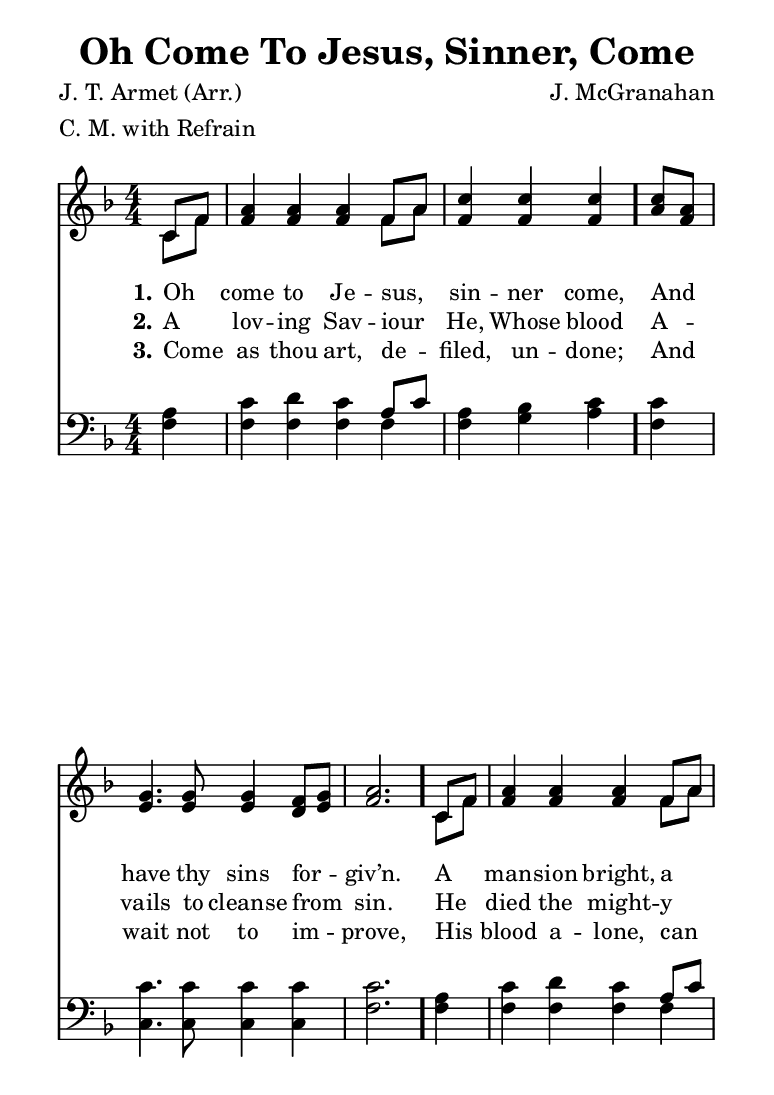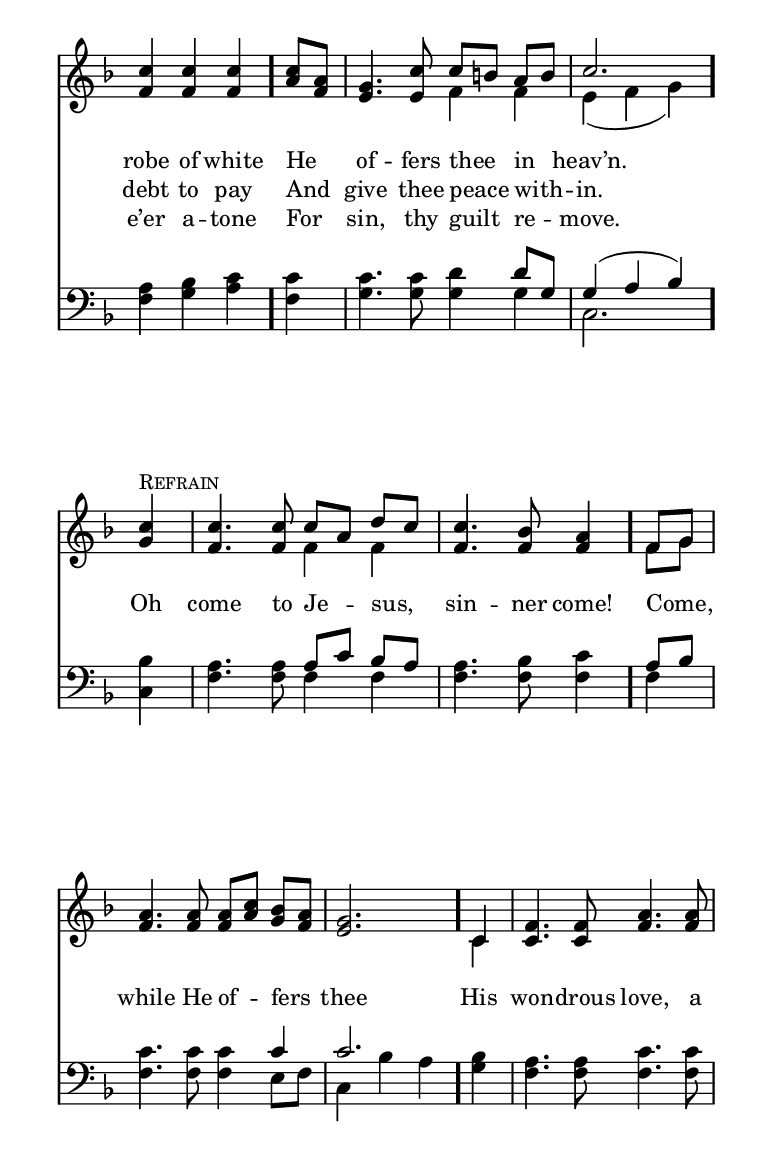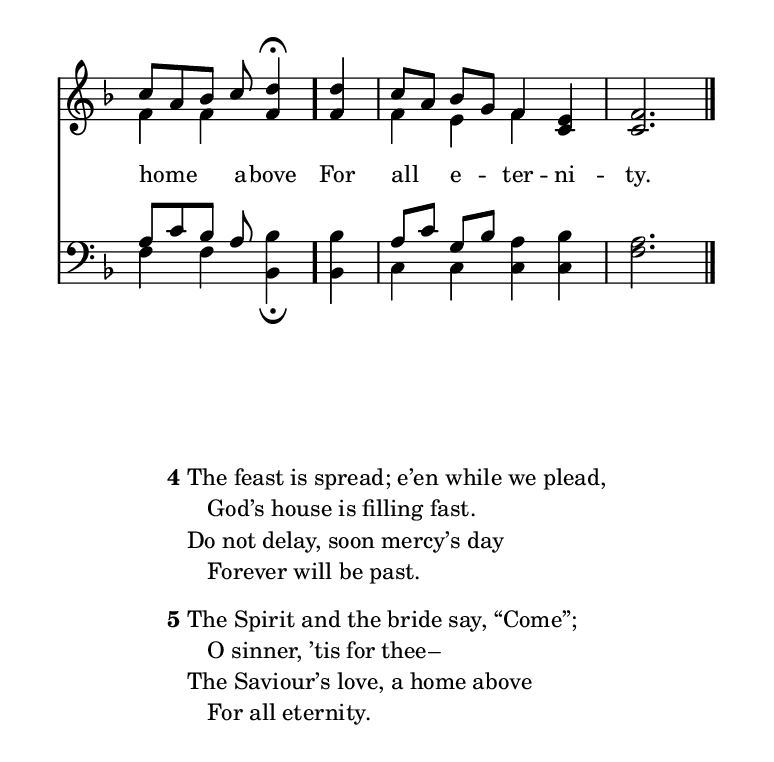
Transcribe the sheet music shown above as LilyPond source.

\include "common/global.ily"
\paper {
  \include "common/paper.ily"
  systems-per-page = ##f
}

\header{
  %gospel
  hymnnumber = "374"
  title = "Oh Come To Jesus, Sinner, Come"
  tunename = "None But Christ Can Satisfy"
  meter = "C. M. with Refrain"
  poet = "J. T. Armet (Arr.)"
  composer = "J. McGranahan"
  %copyright = ""
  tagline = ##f
}

% for fermata in MIDI
ta = { \tempo 4=80 }
tb = { \tempo 4=32 }

patternAA = { }

global = {
  \include "common/overrides.ily"
  \override Staff.TimeSignature.style = #'numbered
  \time 4/4
  \override Score.MetronomeMark.transparent = ##t % hide all fermata changes too
  \ta
  \key f \major
  \partial 4
  \autoBeamOff
}

notesSoprano = {
\global
\relative c' {

  c8[ f8] | a4 a4 a4 f8[ a8] | c4 c4 c4
  c8[ a8] | g4. g8 g4 f8[ g8] | a2.
  c,8[ f8] | a4 a4 a4 f8[ a8] | c4 c4 c4
  c8[ a8] | g4. c8 c8[ b!8] a8[ b8] | c2. \eogbreak

  << s^\markup { \small \caps "Refrain" }
  { c4 | c4. c8 c8[ a8] d8[ c8] | c4. bes8 a4 } >>
  f8[ g8] | a4. a8 a8[ c8] bes8[ a8] | g2.
  c,4 | f4. f8 a4. a8 | c8[ a8 bes8] c8 \tb d4 \fermata \ta
  d4 | c8[ a8] bes8[ g8] f4 e4 | f2.

  \bar "|."

}
}

notesAlto = {
\global
\relative e' {

  c8[ f8] | f4 f4 f4 f8[ a8] | f4 f4 f4
  a8[ f8] | e4. e8 e4 d8[ e8] | f2.
  c8[ f8] | f4 f4 f4 f8[ a8] | f4 f4 f4
  a8[ f8] | e4. e8 f4 f4 | e4( f4 g4)

  g4 | f4. f8 f4 f4 | f4. f8 f4
  f8[ g8] | f4. f8 f8[ a8] g8[ f8] | e2.
  c4 | c4. c8 f4. f8 | f4 f4 f4
  f4 | f4 e4 f4 c4 | c2.

}
}

notesTenor = {
\global
\relative a {

  a4 | c4 d4 c4 a8[ c8] | a4 bes4 c4
  c4 | c4. c8 c4 c4 | c2.
  a4 | c4 d4 c4 a8[ c8] | a4 bes4 c4
  c4 | c4. c8 d4 d8[ g,8] | g4( a4 bes4)

  bes4 | a4. a8 a8[ c8] bes8[ a8] | a4. bes8 c4
  a8[ bes8] | c4. c8 c4 c4 | c2.
  bes4 | a4. a8 c4. c8 | a8[ c8 bes8] a8 bes4
  bes4 | a8[ c8] g8[ bes8] a4 bes4 | a2.

}
}

notesBass = {
\global
\relative f {

  f4 | f4 f4 f4 f4 | f4 g4 a4
  f4 | c4. c8 c4 c4 | f2.
  f4 | f4 f4 f4 f4 | f4 g4 a4
  f4 | g4. g8 g4 g4 | c,2.

  c4 | f4. f8 f4 f4 | f4. f8 f4
  f4 | f4. f8 f4 e8[ f8] | c4 bes'4 a4
  g4 | f4. f8 f4. f8 | f4 f4 bes,4_\fermata
  bes4 | c4 c4 c4 c4 | f2.

}
}

Refrain = \lyricmode {

Oh come to Je -- sus, sin -- ner come! \bar "."
Come, while He of -- fers thee \bar "."
His won -- drous love, a home a -- bove \bar "."
For all e -- ter -- ni -- ty. \bar "."

}

wordsA = \lyricmode {
\set stanza = "1."

Oh come to Je -- sus, sin -- ner come, \bar "."
And have thy sins for -- giv’n. \bar "."
A man -- sion bright, a robe of white \bar "."
He of -- fers thee in heav’n. \bar "."

}

wordsB = \lyricmode {
\set stanza = "2."

A lov -- ing Sav -- iour He, Whose blood
A -- vails to cleanse from sin.
He died the might -- y debt to pay
And give thee peace with -- in.

\Refrain

}

wordsC = \lyricmode {
\set stanza = "3."

Come as thou art, de -- filed, un -- done;
And wait not to im -- prove,
His blood a -- lone, can e’er a -- tone
For sin, thy guilt re -- move.

}

wordsD = \markuplist {

\line { The feast is spread; e’en while we plead, }
\line { { \hspace #2 } God’s house is filling fast. }
\line { Do not delay, soon mercy’s day }
\line { { \hspace #2 } Forever will be past. }

}

wordsE = \markuplist {

\line { The Spirit and the bride say, “Come”; }
\line { { \hspace #2 } O sinner, ’tis for thee– }
\line { The Saviour’s love, a home above }
\line { { \hspace #2 } For all eternity. }

}

\score {
  \context ChoirStaff <<
    \context Staff = upper <<
      \set Staff.autoBeaming = ##f
      \set ChoirStaff.systemStartDelimiter = #'SystemStartBar
      \set ChoirStaff.printPartCombineTexts = ##f
      \partcombine #'(2 . 9) \notesSoprano \notesAlto
      \context NullVoice = sopranos { \voiceOne << \notesSoprano >> }
      \context NullVoice = altos { \voiceTwo << \notesAlto >> }
      \context Lyrics = one   \lyricsto sopranos \wordsA
      \context Lyrics = two   \lyricsto sopranos \wordsB
      \context Lyrics = three \lyricsto sopranos \wordsC
    >>
    \context Staff = men <<
      \set Staff.autoBeaming = ##f
      \clef bass
      \set ChoirStaff.printPartCombineTexts = ##f
      \partcombine #'(2 . 9) \notesTenor \notesBass
      \context NullVoice = tenors { \voiceOne << \notesTenor >> }
      \context NullVoice = basses { \voiceTwo << \notesBass >> }
    >>
  >>
  \layout {
    \include "common/layout.ily"
  }
  \midi{
    \include "common/midi.ily"
  }
}

\markup { \fill-line { \column {
  \line{ \bold 4 \column { \wordsD } } \combine \null \vspace #0.4
  \line{ \bold 5 \column { \wordsE } }
} } }

\version "2.19.49"  % necessary for upgrading to future LilyPond versions.

% vi:set et ts=2 sw=2 ai nocindent syntax=lilypond:
